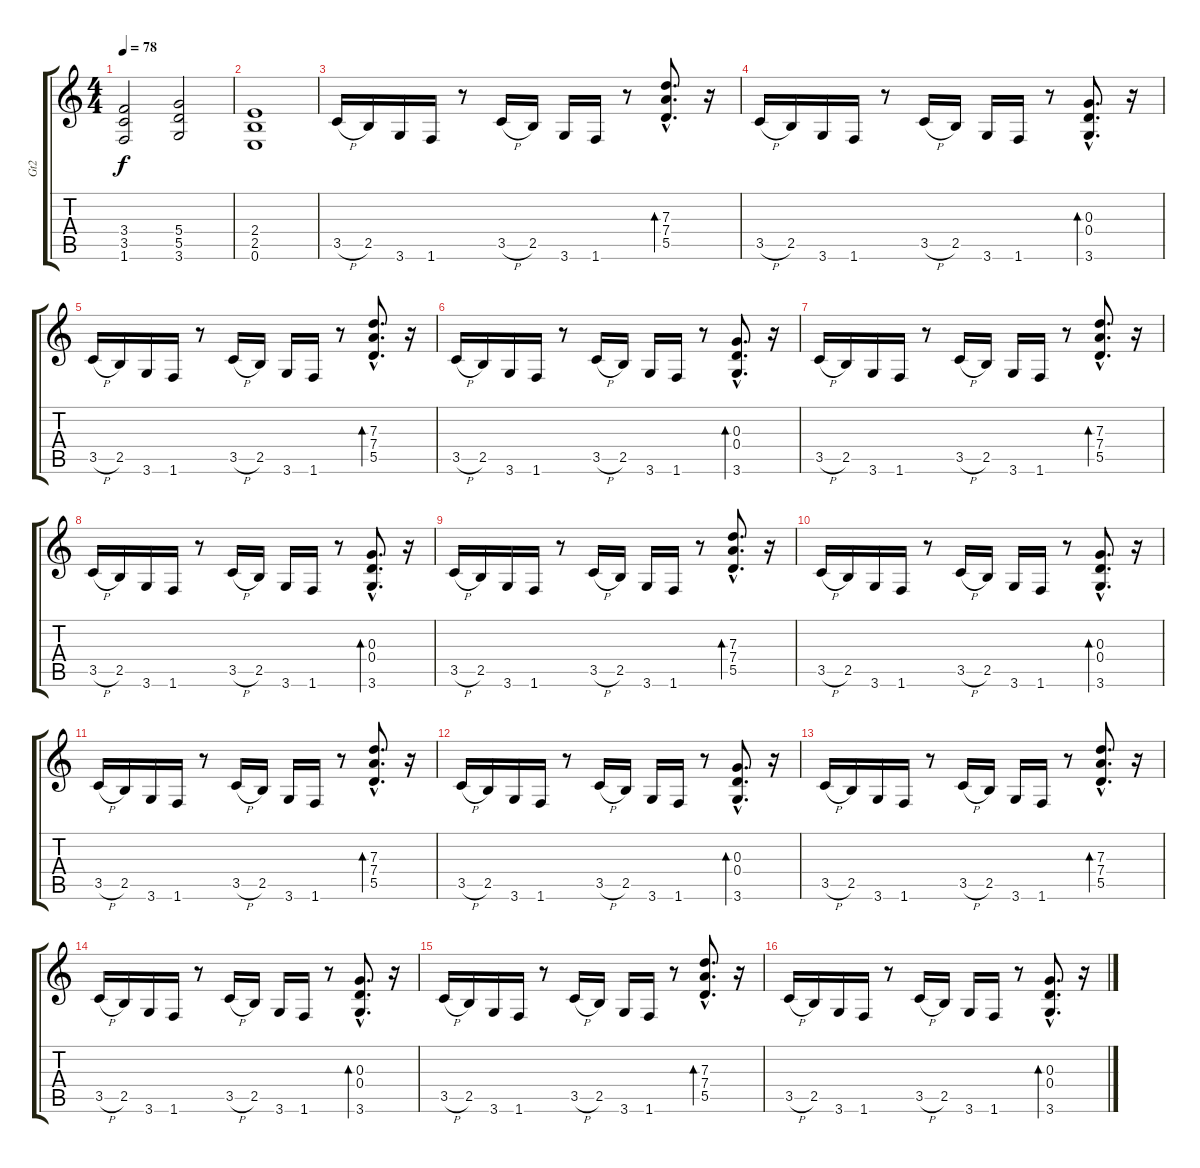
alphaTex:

\track ("Gt2" "Gt2") {instrument overdrivenguitar}
\staff {score tabs}
\tuning (E4 B3 G3 D3 A2 E2) {hide}
\ts (4 4)
\tempo 78
\clef g2
\ks c
(3.4 3.5 1.6).2{dy f} (5.4 5.5 3.6).2 |
(2.4 2.5 0.6).1 |
3.5{h}.16 2.5.16 3.6.16 1.6.16 r.8 3.5{h}.16 2.5.16 3.6.16 1.6.16 r.8 (7.3{hac} 7.4{hac} 5.5{hac}).8{d bd 120} r.16 |
3.5{h}.16 2.5.16 3.6.16 1.6.16 r.8 3.5{h}.16 2.5.16 3.6.16 1.6.16 r.8 (0.3{hac} 0.4{hac} 3.6{hac}).8{d bd 120} r.16 |
3.5{h}.16 2.5.16 3.6.16 1.6.16 r.8 3.5{h}.16 2.5.16 3.6.16 1.6.16 r.8 (7.3{hac} 7.4{hac} 5.5{hac}).8{d bd 120} r.16 |
3.5{h}.16 2.5.16 3.6.16 1.6.16 r.8 3.5{h}.16 2.5.16 3.6.16 1.6.16 r.8 (0.3{hac} 0.4{hac} 3.6{hac}).8{d bd 120} r.16 |
3.5{h}.16 2.5.16 3.6.16 1.6.16 r.8 3.5{h}.16 2.5.16 3.6.16 1.6.16 r.8 (7.3{hac} 7.4{hac} 5.5{hac}).8{d bd 120} r.16 |
3.5{h}.16 2.5.16 3.6.16 1.6.16 r.8 3.5{h}.16 2.5.16 3.6.16 1.6.16 r.8 (0.3{hac} 0.4{hac} 3.6{hac}).8{d bd 120} r.16 |
3.5{h}.16 2.5.16 3.6.16 1.6.16 r.8 3.5{h}.16 2.5.16 3.6.16 1.6.16 r.8 (7.3{hac} 7.4{hac} 5.5{hac}).8{d bd 120} r.16 |
3.5{h}.16 2.5.16 3.6.16 1.6.16 r.8 3.5{h}.16 2.5.16 3.6.16 1.6.16 r.8 (0.3{hac} 0.4{hac} 3.6{hac}).8{d bd 120} r.16 |
3.5{h}.16 2.5.16 3.6.16 1.6.16 r.8 3.5{h}.16 2.5.16 3.6.16 1.6.16 r.8 (7.3{hac} 7.4{hac} 5.5{hac}).8{d bd 120} r.16 |
3.5{h}.16 2.5.16 3.6.16 1.6.16 r.8 3.5{h}.16 2.5.16 3.6.16 1.6.16 r.8 (0.3{hac} 0.4{hac} 3.6{hac}).8{d bd 120} r.16 |
3.5{h}.16 2.5.16 3.6.16 1.6.16 r.8 3.5{h}.16 2.5.16 3.6.16 1.6.16 r.8 (7.3{hac} 7.4{hac} 5.5{hac}).8{d bd 120} r.16 |
3.5{h}.16 2.5.16 3.6.16 1.6.16 r.8 3.5{h}.16 2.5.16 3.6.16 1.6.16 r.8 (0.3{hac} 0.4{hac} 3.6{hac}).8{d bd 120} r.16 |
3.5{h}.16 2.5.16 3.6.16 1.6.16 r.8 3.5{h}.16 2.5.16 3.6.16 1.6.16 r.8 (7.3{hac} 7.4{hac} 5.5{hac}).8{d bd 120} r.16 |
3.5{h}.16 2.5.16 3.6.16 1.6.16 r.8 3.5{h}.16 2.5.16 3.6.16 1.6.16 r.8 (0.3{hac} 0.4{hac} 3.6{hac}).8{d bd 120} r.16
